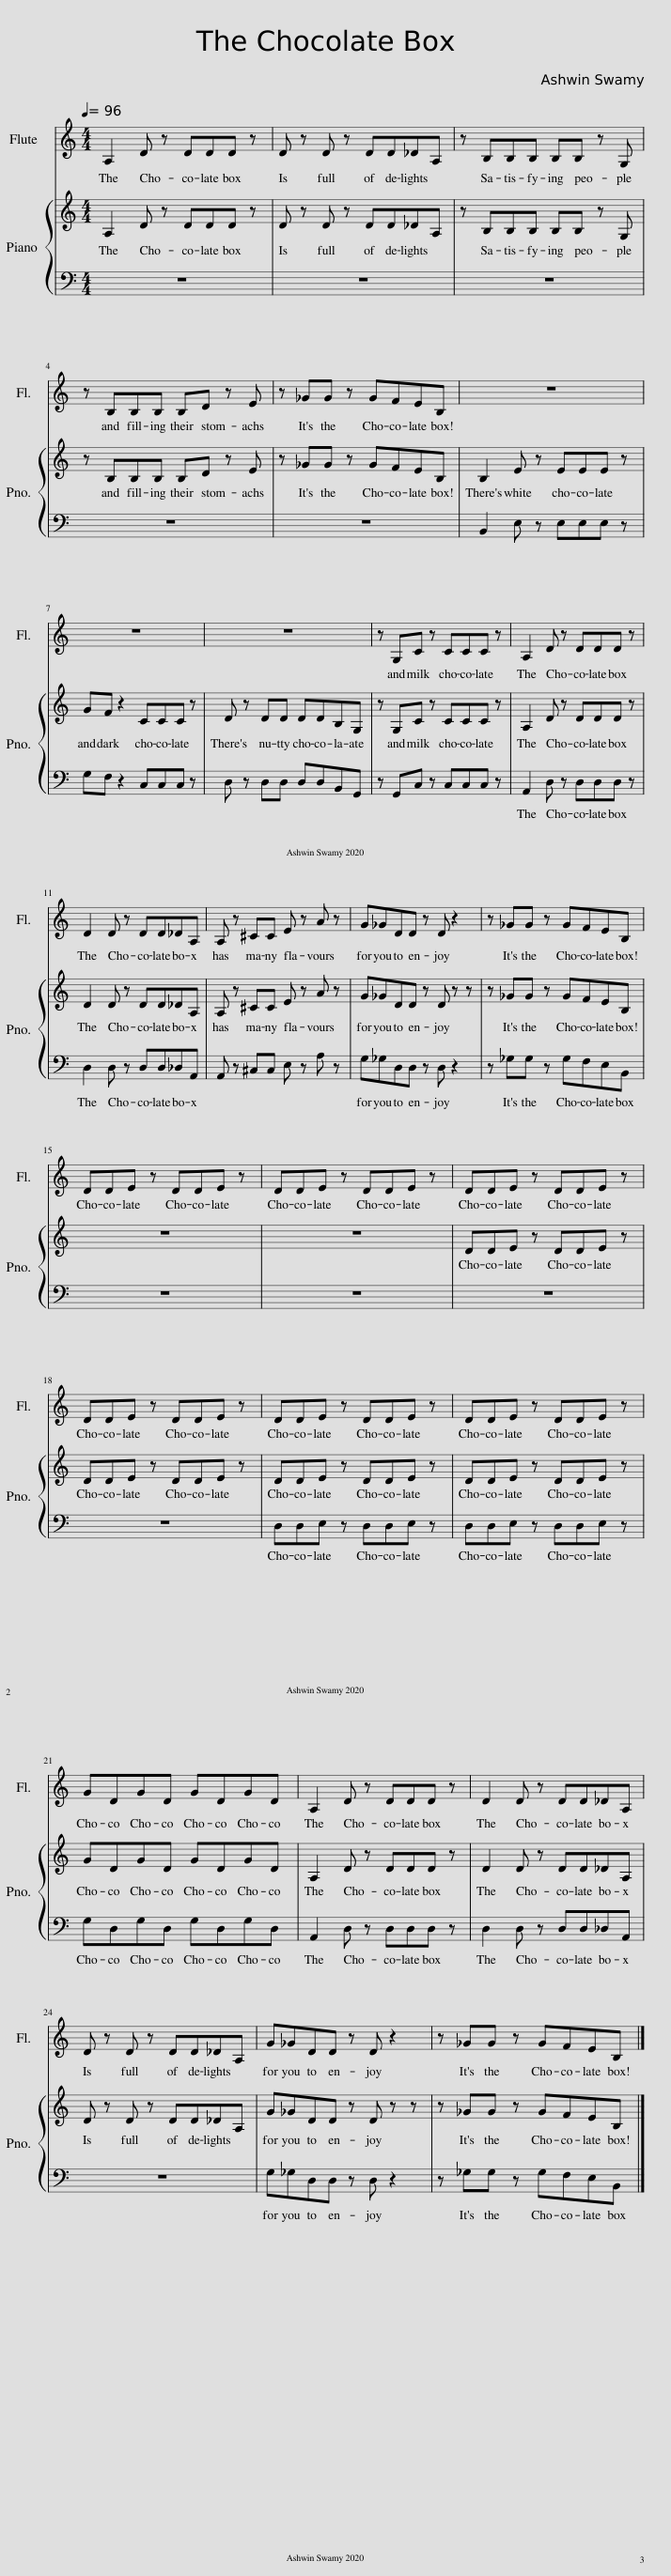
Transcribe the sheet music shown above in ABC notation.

X:1
%%score 1 { 2 | 3 }
L:1/8
Q:1/4=96
M:4/4
I:linebreak $
K:C
V:1 treble
V:2 treble
V:3 bass
V:1
 A,2 D z DDD z | D z D z DD_DA, | z B,B,B, B,B, z G, |$ z B,B,B, B,D z E | z _GG z GFEB, | %5
 z8 |$ z8 | z8 | z G,C z CCC z | A,2 D z DDD z |$ %10
 D2 D z DD_DA, | A, z ^CC E z A z | G_GDD z D z2 | z _GG z GFEB, |$ DDE z DDE z | %15
 DDE z DDE z | DDE z DDE z |$ DDE z DDE z | DDE z DDE z | DDE z DDE z |$ %20
 GDGD GDGD | A,2 D z DDD z | D2 D z DD_DA, |$ D z D z DD_DA, | G_GDD z D z2 | %25
 z _GG z GFEB, |] %26
V:2
 A,2 D z DDD z | D z D z DD_DA, | z B,B,B, B,B, z G, |$ z B,B,B, B,D z E | z _GG z GFEB, | %5
 B,2 E z EEE z |$ GF z2 CCC z | D z DD DDB,G, | z G,C z CCC z | A,2 D z DDD z |$ %10
 D2 D z DD_DA, | A, z ^CC E z A z | G_GDD z D z z | z _GG z GFEB, |$ z8 | %15
 z8 | DDE z DDE z |$ DDE z DDE z | DDE z DDE z | DDE z DDE z |$ %20
 GDGD GDGD | A,2 D z DDD z | D2 D z DD_DA, |$ D z D z DD_DA, | G_GDD z D z z | %25
 z _GG z GFEB, |] %26
V:3
 z8 | z8 | z8 |$ z8 | z8 | %5
 B,,2 E, z E,E,E, z |$ G,F, z2 C,C,C, z | D, z D,D, D,D,B,,G,, | z G,,C, z C,C,C, z | A,,2 D, z D,D,D, z |$ %10
 D,2 D, z D,D,_D,A,, | A,, z ^C,C, E, z A, z | G,_G,D,D, z D, z2 | z _G,G, z G,F,E,B,, |$ z8 | %15
 z8 | z8 |$ z8 | D,D,E, z D,D,E, z | D,D,E, z D,D,E, z |$ %20
 G,D,G,D, G,D,G,D, | A,,2 D, z D,D,D, z | D,2 D, z D,D,_D,A,, |$ z8 | G,_G,D,D, z D, z2 | %25
 z _G,G, z G,F,E,B,, |] %26
